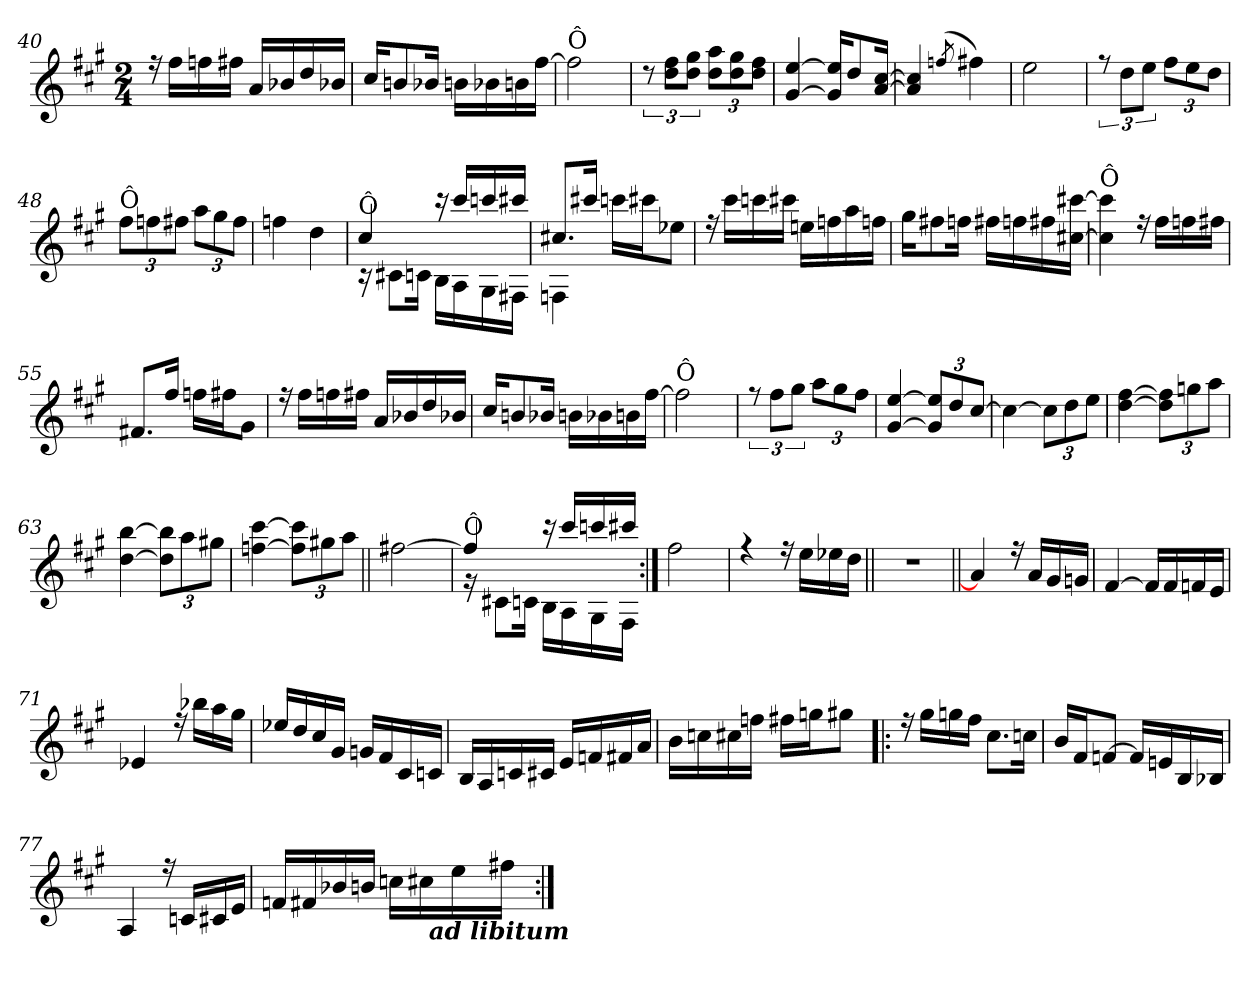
**kern
*part1
*staff1
*clefG2
*k[f#c#g#]
*A:
*M2/4
=40
*^
16ree	4ryy
16ff#\LL	.
16ffn\	.
16ff#X\JJ	.
16a/LL	4ryy
16b-X/	.
16dd/	.
16b-X/JJ	.
!!LO:PB:g=z	!!
=41	=41
16cc#/KL	2ryy
8bn/	.
16b-X/Jk	.
16bn\LL	.
16b-X\	.
16bn\	.
[<16ff#\JJ	.
=42	=42
!LO:TX:a:t=Ô	!
2ff#\]	2ryy
=43	=43
12r	2ryy
12dd\ 12ff#\L	.
12dd\ 12gg#\J	.
12dd\ 12aa\L	.
12dd\ 12gg#\	.
12dd\ 12ff#\J	.
=44	=44
[>4g#/ [>4ee/	2ryy
16g#/] 16ee/]KL	.
8dd/	.
[>16a/ [>16cc#/Jk	.
!!LO:LB:g=z	!!
=45	=45
4a/] 4cc#/]	2ryy
(<8qffn/	.
4ff#X\)	.
=46	=46
2ee\	2ryy
=47	=47
12r	2ryy
12dd\L	.
12ee\J	.
12ff#\L	.
12ee\	.
12dd\J	.
=48	=48
!LO:TX:a:t=Ô	!
12ff#\L	2ryy
12ffn\	.
12ff#X\J	.
12aa\L	.
12gg#\	.
12ff#\J	.
!!LO:LB:g=z	!!
=49	=49
4ffn\	2ryy
4dd\	.
=50	=50
*	*^
!LO:TX:a:t=Ô	!	!
4cc#/	16rc	2ryy
.	8c#X!\L	.
.	16cn!\Jk	.
16rbb	16B!\LL	.
16ccc#/LL	16A!\	.
16cccn/	16G#!\	.
16ccc#X/JJ	16F#X!\JJ	.
=51	=51	=51
8.cc#X/L	4Fn!\	2ryy
16ccc#X/Jk	.	.
16cccn\LL	4ryy	.
16ccc#X\J	.	.
8ee-X\J	.	.
*	*v	*v
=52	=52
16ree	4ryy
16ccc#\LL	.
16cccn\	.
16ccc#X\JJ	.
16een\LL	4ryy
16ffn\	.
16aa\	.
16ffn\JJ	.
!!LO:LB:g=z	!!
=53	=53
16gg#\KL	2ryy
8ff#X\	.
16ffn\Jk	.
16ff#X\LL	.
16ffn\	.
16ff#X\	.
[<16cc#X\ [<16ccc#X\JJ	.
=54	=54
!LO:TX:a:t=Ô	!
4cc#\] 4ccc#\]	2ryy
16ree	.
16ff#\LL	.
16ffn\	.
16ff#X\JJ	.
=55	=55
8.f#X/L	2ryy
16ff#/Jk	.
16ffn\LL	.
16ff#X\J	.
8g#\J	.
=56	=56
16ree	4ryy
16ff#\LL	.
16ffn\	.
16ff#X\JJ	.
16a/LL	4ryy
16b-X/	.
16dd/	.
16b-X/JJ	.
!!LO:LB:g=z	!!
=57	=57
16cc#/KL	2ryy
8bn/	.
16b-X/Jk	.
16bn\LL	.
16b-X\	.
16bn\	.
[<16ff#\JJ	.
=58	=58
!LO:TX:a:t=Ô	!
2ff#\]	2ryy
=59	=59
12ree	2ryy
12ff#\L	.
12gg#\J	.
12aa\L	.
12gg#\	.
12ff#\J	.
=60	=60
[>4g#/ [>4ee/	2ryy
12g#/] 12ee/]L	.
12dd/	.
[>12cc#/J	.
=61	=61
4cc#\_	2ryy
12cc#\L]	.
12dd\	.
12ee\J	.
!!LO:LB:g=z	!!
=62	=62
[<4dd\ [<4ff#\	2ryy
12dd\] 12ff#\]L	.
12ggn\	.
12aa\J	.
=63	=63
[<4dd\ [<4bb\	2ryy
12dd\] 12bb\]L	.
12aa\	.
12gg#X\J	.
=64	=64
[<4ffn\ [<4ccc#\	2ryy
12ff\] 12ccc#\]L	.
12gg#X\	.
12aa\J	.
=65||	=65||
[<2ff#X\	2ryy
=66	=66
*	*^
!LO:TX:a:t=Ô	!	!
4ff#/]	16rf	2ryy
.	8c#X!\L	.
.	16cn!\Jk	.
16rbb	16B!\LL	.
16ccc#/LL	16A!\	.
16cccn/	16G#!\	.
16ccc#X/JJ	16F#!\JJ	.
*	*v	*v
!!LO:LB:g=z
=67:|!	=67:|!
2ff#\	2ryy
=68	=68
4ree	2ryy
16ree	.
16ee\LL	.
16ee-X\	.
16dd\JJ	.
*v	*v
=68X681||
(<2r
=69||
*^
4a/])	2ryy
16ree	.
16a/LL	.
16g#/	.
16gn/JJ	.
=70	=70
[>4f#/	2ryy
16f#/LL]	.
16f#/	.
16fn/	.
16e/JJ	.
!!LO:LB:g=z	!!
=71	=71
4e-X/	2ryy
16ree	.
16bb-X\LL	.
16aa\	.
16gg#\JJ	.
=72	=72
16ee-X/LL	2ryy
16dd/	.
16cc#/	.
16g#/JJ	.
16gn/LL	.
16f#/	.
16c#/	.
16cn/JJ	.
=73	=73
16B/LL	2ryy
16A/	.
16cn/	.
16c#X/JJ	.
16e/LL	.
16fn/	.
16f#X/	.
16a/JJ	.
=74	=74
16b\LL	2ryy
16ccn\	.
16cc#X\	.
16ffn\JJ	.
16ff#X\LL	.
16ggn\J	.
8gg#X\J	.
!!LO:LB:g=z	!!
=75!|:	=75!|:
16ree	2ryy
16gg#\LL	.
16ggn\	.
16ff#\JJ	.
8.cc#\L	.
16ccn\Jk	.
=76	=76
16b/LL	2ryy
16f#/J	.
[>8fn/J	.
16f/LL]	.
16en/	.
16B/	.
16B-X/JJ	.
=77	=77
4A/	2ryy
16ree	.
16cn/LL	.
16c#X/	.
16e/JJ	.
=78	=78
*	*^
16fn/LL	2ryy	3ryy
16f#X/	.	.
16b-X/	.	.
16bn/JJ	.	.
16ccn\LL	.	.
16cc#X\	.	.
!	!	!LO:TX:b:Bi:t=ad libitum
.	.	6ryy
16ee\	.	.
16ff#X\JJ	.	.
*v	*v	*v
=:|!
*-
